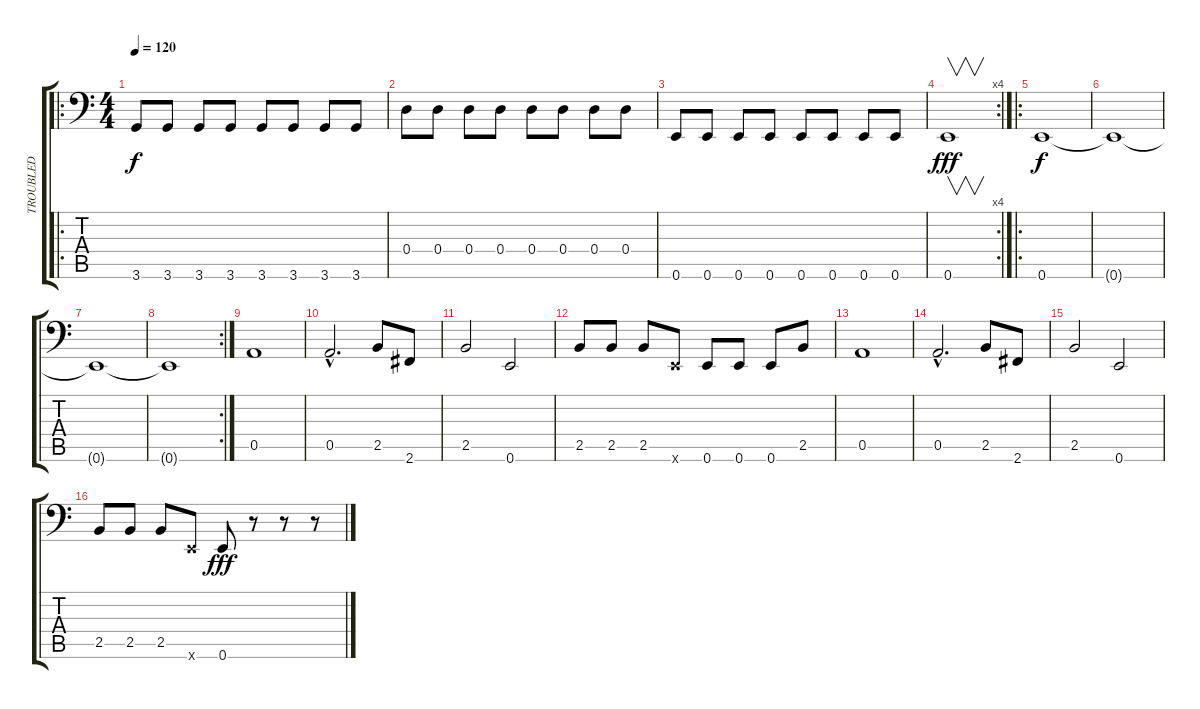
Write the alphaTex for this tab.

\track ("TROUBLED" "TROUBLED") {instrument electricbassfinger}
\staff {score tabs}
\tuning (E3 B2 G2 D2 A1 E1) {hide}
\ro
\ts (4 4)
\tempo 120
\clef f4
\ks c
3.6.8{dy f} 3.6.8 3.6.8 3.6.8 3.6.8 3.6.8 3.6.8 3.6.8 |
0.4.8 0.4.8 0.4.8 0.4.8 0.4.8 0.4.8 0.4.8 0.4.8 |
0.6.8 0.6.8 0.6.8 0.6.8 0.6.8 0.6.8 0.6.8 0.6.8 |
\rc 4
0.6.1{v dy fff} |
\ro
0.6.1{dy f} |
0.6{t}.1 |
0.6{t}.1 |
\rc 2
0.6{t}.1 |
0.5.1 |
0.5{hac}.2{d} 2.5.8 2.6.8 |
2.5.2 0.6.2 |
2.5.8 2.5.8 2.5.8 0.6{x}.8 0.6.8 0.6.8 0.6.8 2.5.8 |
0.5.1 |
0.5{hac}.2{d} 2.5.8 2.6.8 |
2.5.2 0.6.2 |
2.5.8 2.5.8 2.5.8 0.6{x}.8 0.6.8{dy fff} r.8 r.8 r.8
